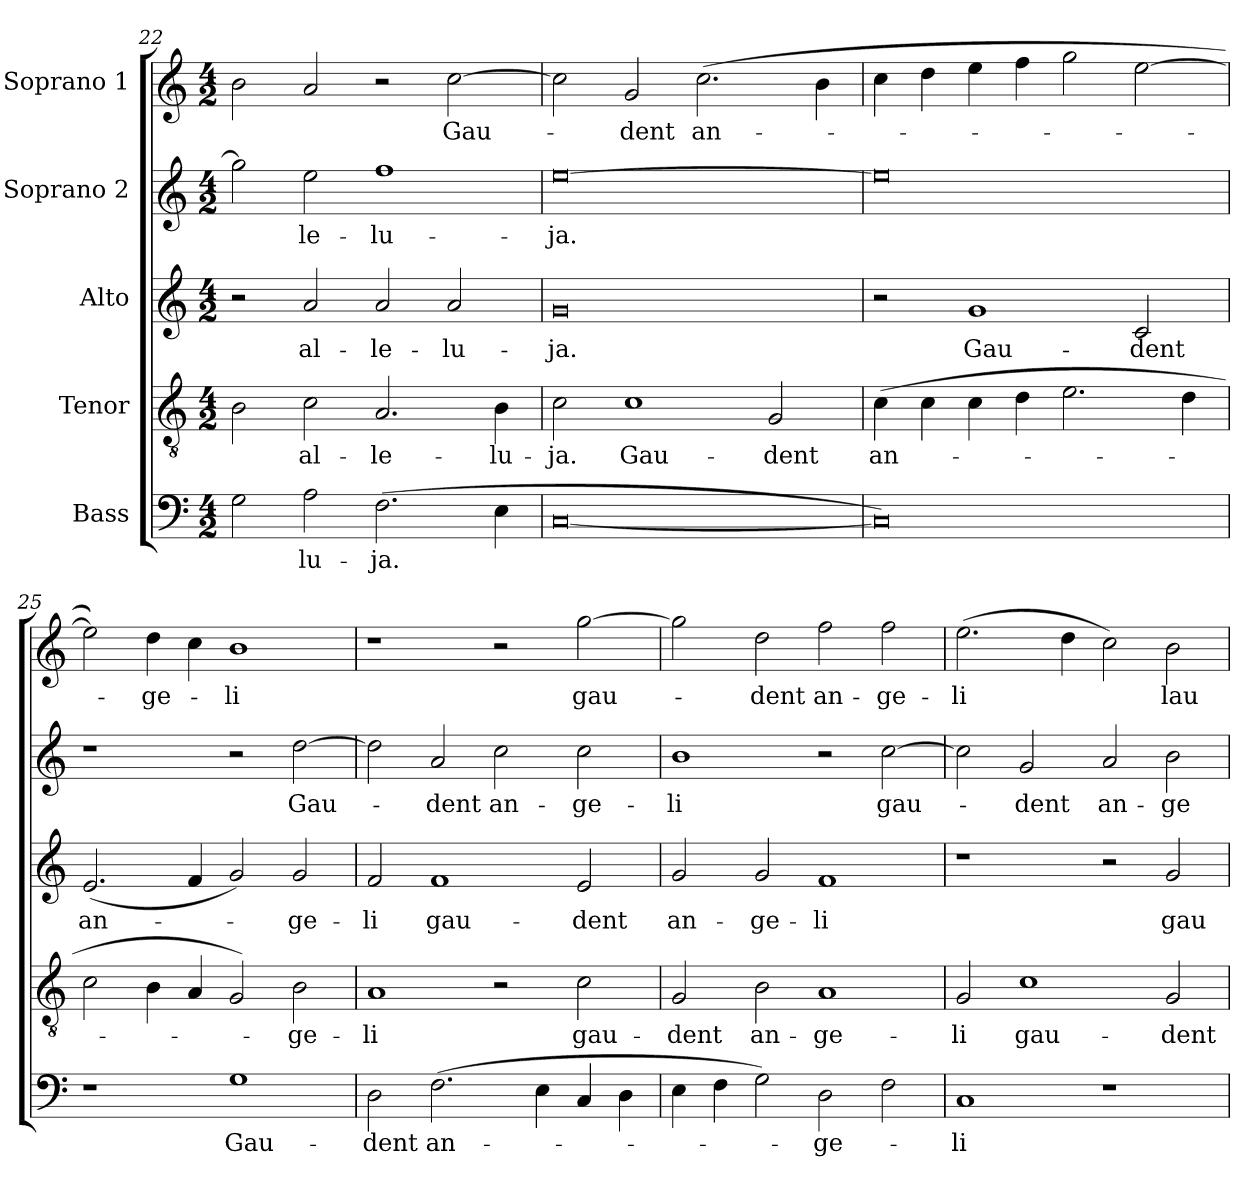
**kern	**text	**kern	**text	**kern	**text	**kern	**text	**kern	**text
*part5	*part5	*part4	*part4	*part3	*part3	*part2	*part2	*part1	*part1
*staff5	*staff5	*staff4	*staff4	*staff3	*staff3	*staff2	*staff2	*staff1	*staff1
*I"Bass	*	*I"Tenor	*	*I"Alto	*	*I"Soprano 2	*	*I"Soprano 1	*
*clefF4	*	*clefGv2	*	*clefG2	*	*clefG2	*	*clefG2	*
*k[]	*	*k[]	*	*k[]	*	*k[]	*	*k[]	*
*C:	*	*C:	*	*C:	*	*C:	*	*C:	*
*M4/2	*	*M4/2	*	*M4/2	*	*M4/2	*	*M4/2	*
=22	=22	=22	=22	=22	=22	=22	=22	=22	=22
2G\	.	2B\	.	2r	.	2gg\]	.	2b\	.
2A\	-lu-	2c\	al-	2a/	al-	2ee\	-le-	2a/	.
(2.F\	-ja.	2.A/	-le-	2a/	-le-	1ff	-lu-	2r	.
.	.	.	.	2a/	-lu-	.	.	[2cc\	Gau-
4E\	.	4B\	-lu-	.	.	.	.	.	.
=23	=23	=23	=23	=23	=23	=23	=23	=23	=23
[0C	.	2c\	-ja.	0g	-ja.	[0ee	-ja.	2cc\]	.
.	.	1c	Gau-	.	.	.	.	2g/	-dent
.	.	.	.	.	.	.	.	(2.cc\	an-
.	.	2G/	-dent	.	.	.	.	.	.
.	.	.	.	.	.	.	.	4b\	.
=24	=24	=24	=24	=24	=24	=24	=24	=24	=24
0C])	.	(4c\	an-	2r	.	0ee]	.	4cc\	.
.	.	4c\	.	.	.	.	.	4dd\	.
.	.	4c\	.	1g	Gau-	.	.	4ee\	.
.	.	4d\	.	.	.	.	.	4ff\	.
.	.	2.e\	.	.	.	.	.	2gg\	.
.	.	.	.	2c/	-dent	.	.	[2ee\	.
.	.	4d\	.	.	.	.	.	.	.
!!LO:PB:g=z
=25	=25	=25	=25	=25	=25	=25	=25	=25	=25
1r	.	2c\	.	(2.e/	an-	1r	.	2ee\])	.
.	.	4B\	.	.	.	.	.	4dd\	-ge-
.	.	4A/	.	4f/	.	.	.	4cc\	.
1G	Gau-	2G/)	.	2g/)	.	2r	.	1b	-li
.	.	2B\	-ge-	2g/	-ge-	[2dd\	Gau-	.	.
=26	=26	=26	=26	=26	=26	=26	=26	=26	=26
2D\	-dent	1A	-li	2f/	-li	2dd\]	.	1r	.
(2.F\	an-	.	.	1f	gau-	2a/	-dent	.	.
.	.	2r	.	.	.	2cc\	an-	2r	.
4E\	.	.	.	.	.	.	.	.	.
4C/	.	2c\	gau-	2e/	-dent	2cc\	-ge-	[2gg\	gau-
4D\	.	.	.	.	.	.	.	.	.
=27	=27	=27	=27	=27	=27	=27	=27	=27	=27
4E\	.	2G/	-dent	2g/	an-	1b	-li	2gg\]	.
4F\	.	.	.	.	.	.	.	.	.
2G\)	.	2B\	an-	2g/	-ge-	.	.	2dd\	-dent
2D\	-ge-	1A	-ge-	1f	-li	2r	.	2ff\	an-
2F\	.	.	.	.	.	[2cc\	gau-	2ff\	-ge-
=28	=28	=28	=28	=28	=28	=28	=28	=28	=28
1C	-li	2G/	-li	1r	.	2cc\]	.	(2.ee\	-li
.	.	1c	gau-	.	.	2g/	-dent	.	.
.	.	.	.	.	.	.	.	4dd\	.
1r	.	.	.	2r	.	2a/	an-	2cc\)	.
.	.	2G/	-dent	2g/	gau-	2b\	-ge-	2b\	lau-
=	=	=	=	=	=	=	=	=	=
*-	*-	*-	*-	*-	*-	*-	*-	*-	*-
